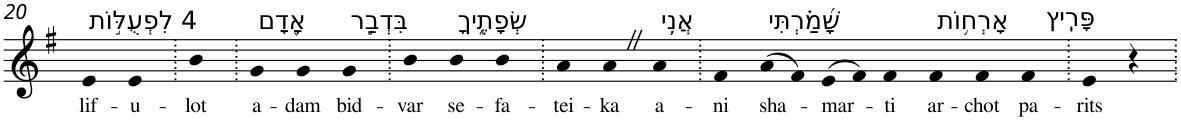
**kern	**text
*part1	*part1
*staff1	*staff1
*I"Piano	*
*I'Pno	*
!!LO:PB:g=z
*clefG2	*
*k[f#]	*
*G:	*
=20	=20
!LO:TX:a:t=4 לִפְעֻלּ֣וֹת	!
!	!LO:LY:b
4e	lif-
!	!LO:LY:b
4e	-u-
=21.	=21.
!	!LO:LY:b
4b	-lot
=22.	=22.
!LO:TX:a:t=אָ֭דָם	!
!	!LO:LY:b
4g	a-
!	!LO:LY:b
4g	-dam
!LO:TX:a:t=בִּדְבַ֣ר	!
!	!LO:LY:b
4g	bid-
=23.	=23.
!	!LO:LY:b
4b	-var
!LO:TX:a:t=שְׂפָתֶ֑יךָ	!
!	!LO:LY:b
4b	se-
!	!LO:LY:b
4b	-fa-
=24.	=24.
!	!LO:LY:b
4a	-tei-
!	!LO:LY:b
4aZ	-ka
!LO:TX:a:t=אֲנִ֥י	!
!	!LO:LY:b
4a	a-
=25.	=25.
!	!LO:LY:b
4f#	-ni
!LO:TX:a:t=שָׁ֝מַ֗רְתִּי	!
!	!LO:LY:b
(>8a	sha-
8f#)	.
!	!LO:LY:b
(>8e	-mar-
8f#)	.
!	!LO:LY:b
4f#	-ti
!LO:TX:a:t=אָרְח֥וֹת	!
!	!LO:LY:b
4f#	ar-
!	!LO:LY:b
4f#	-chot
!LO:TX:a:t=פָּרִֽיץ	!
!	!LO:LY:b
4f#	pa-
=26.	=26.
!	!LO:LY:b
4e	-rits
4r	.
=.	=.
*-	*-
